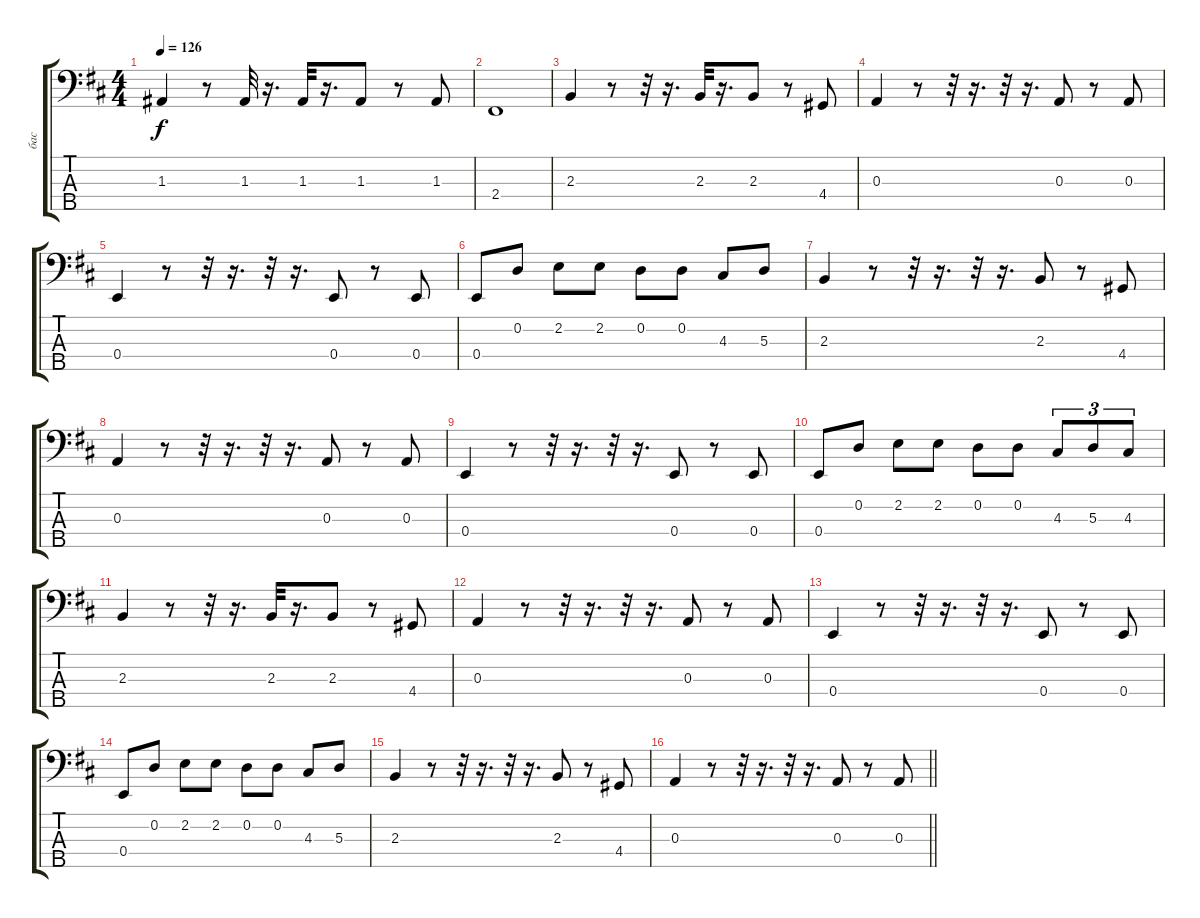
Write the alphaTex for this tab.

\track ("бас" "бас") {instrument electricbassfinger}
\staff {score tabs}
\tuning (G2 D2 A1 E1 B0) {hide}
\ts (4 4)
\tempo 126
\clef f4
\ks d
1.3.4{dy f} r.8 1.3.32 r.16{d} 1.3.32 r.16{d} 1.3.8 r.8 1.3.8 |
2.4.1 |
2.3.4 r.8 r.32 r.16{d} 2.3.32 r.16{d} 2.3.8 r.8 4.4.8 |
0.3.4 r.8 r.32 r.16{d} r.32 r.16{d} 0.3.8 r.8 0.3.8 |
0.4.4 r.8 r.32 r.16{d} r.32 r.16{d} 0.4.8 r.8 0.4.8 |
0.4.8 0.2.8 2.2.8 2.2.8 0.2.8 0.2.8 4.3.8 5.3.8 |
2.3.4 r.8 r.32 r.16{d} r.32 r.16{d} 2.3.8 r.8 4.4.8 |
0.3.4 r.8 r.32 r.16{d} r.32 r.16{d} 0.3.8 r.8 0.3.8 |
0.4.4 r.8 r.32 r.16{d} r.32 r.16{d} 0.4.8 r.8 0.4.8 |
0.4.8 0.2.8 2.2.8 2.2.8 0.2.8 0.2.8 4.3.8{tu (3 2)} 5.3.8{tu (3 2)} 4.3.8{tu (3 2)} |
2.3.4 r.8 r.32 r.16{d} 2.3.32 r.16{d} 2.3.8 r.8 4.4.8 |
0.3.4 r.8 r.32 r.16{d} r.32 r.16{d} 0.3.8 r.8 0.3.8 |
0.4.4 r.8 r.32 r.16{d} r.32 r.16{d} 0.4.8 r.8 0.4.8 |
0.4.8 0.2.8 2.2.8 2.2.8 0.2.8 0.2.8 4.3.8 5.3.8 |
2.3.4 r.8 r.32 r.16{d} r.32 r.16{d} 2.3.8 r.8 4.4.8 |
\barLineRight lightlight
0.3.4 r.8 r.32 r.16{d} r.32 r.16{d} 0.3.8 r.8 0.3.8
